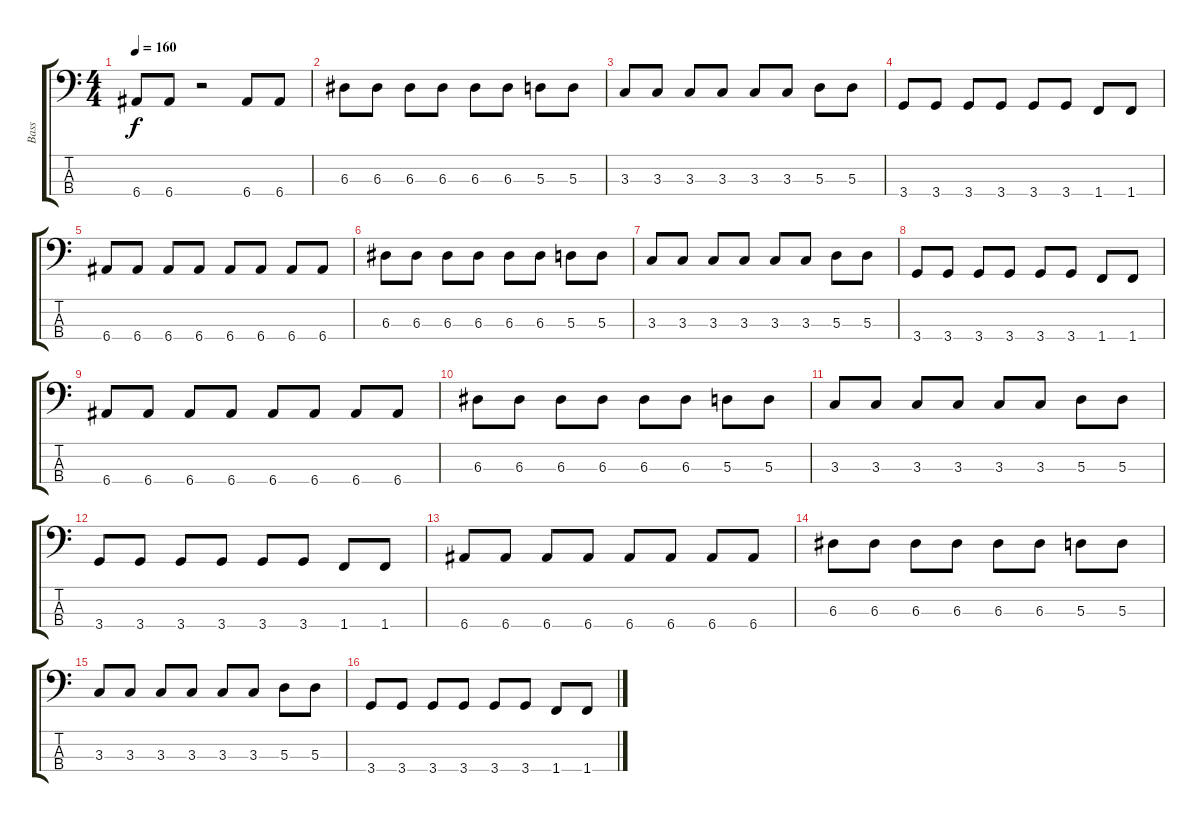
\track ("Bass" "Bass") {instrument electricbasspick}
\staff {score tabs}
\tuning (G2 D2 A1 E1) {hide}
\ts (4 4)
\tempo 160
\clef f4
\ks c
6.4.8{dy f} 6.4.8 r.2 6.4.8 6.4.8 |
6.3.8 6.3.8 6.3.8 6.3.8 6.3.8 6.3.8 5.3.8 5.3.8 |
3.3.8 3.3.8 3.3.8 3.3.8 3.3.8 3.3.8 5.3.8 5.3.8 |
3.4.8 3.4.8 3.4.8 3.4.8 3.4.8 3.4.8 1.4.8 1.4.8 |
6.4.8 6.4.8 6.4.8 6.4.8 6.4.8 6.4.8 6.4.8 6.4.8 |
6.3.8 6.3.8 6.3.8 6.3.8 6.3.8 6.3.8 5.3.8 5.3.8 |
3.3.8 3.3.8 3.3.8 3.3.8 3.3.8 3.3.8 5.3.8 5.3.8 |
3.4.8 3.4.8 3.4.8 3.4.8 3.4.8 3.4.8 1.4.8 1.4.8 |
6.4.8 6.4.8 6.4.8 6.4.8 6.4.8 6.4.8 6.4.8 6.4.8 |
6.3.8 6.3.8 6.3.8 6.3.8 6.3.8 6.3.8 5.3.8 5.3.8 |
3.3.8 3.3.8 3.3.8 3.3.8 3.3.8 3.3.8 5.3.8 5.3.8 |
3.4.8 3.4.8 3.4.8 3.4.8 3.4.8 3.4.8 1.4.8 1.4.8 |
6.4.8 6.4.8 6.4.8 6.4.8 6.4.8 6.4.8 6.4.8 6.4.8 |
6.3.8 6.3.8 6.3.8 6.3.8 6.3.8 6.3.8 5.3.8 5.3.8 |
3.3.8 3.3.8 3.3.8 3.3.8 3.3.8 3.3.8 5.3.8 5.3.8 |
3.4.8 3.4.8 3.4.8 3.4.8 3.4.8 3.4.8 1.4.8 1.4.8
